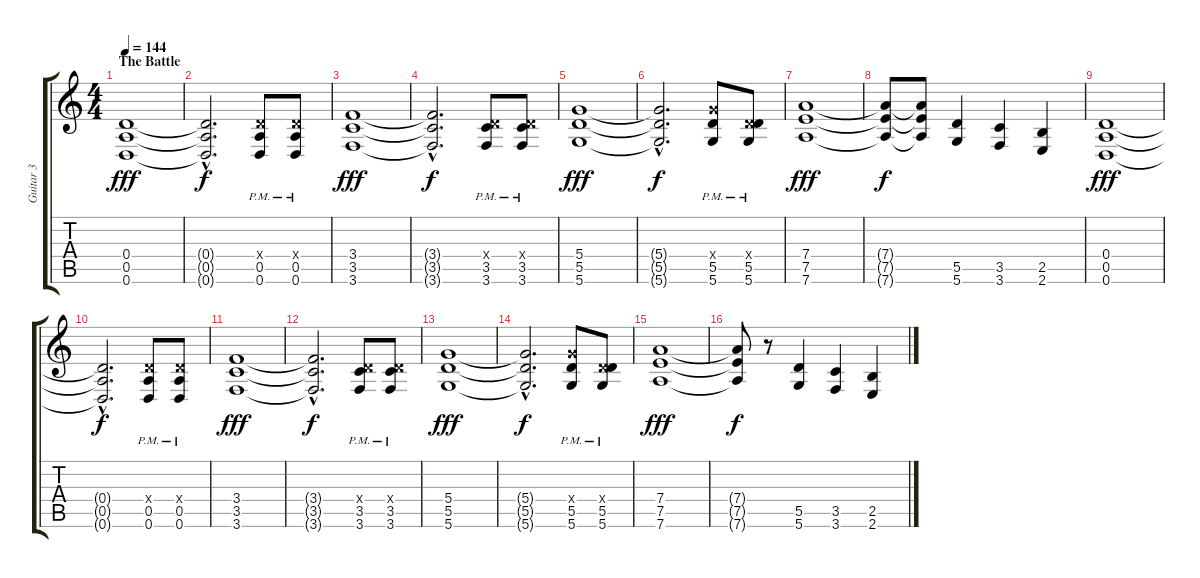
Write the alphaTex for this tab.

\track ("Guitar 3" "Guitar 3") {instrument distortionguitar}
\staff {score tabs}
\tuning (E4 B3 G3 D3 A2 D2) {hide}
\ts (4 4)
\section ("" "The Battle")
\tempo 144
\clef g2
\ks c
(0.4 0.5 0.6).1{dy fff} |
(0.4{hac t} 0.5{hac t} 0.6{hac t}).2{d dy f} (0.4{x} 0.5{pm} 0.6{pm}).8 (0.4{x} 0.5{pm} 0.6{pm}).8 |
(3.4 3.5 3.6).1{dy fff} |
(3.4{hac t} 3.5{hac t} 3.6{hac t}).2{d dy f} (0.4{x} 3.5{pm} 3.6{pm}).8 (0.4{x} 3.5{pm} 3.6{pm}).8 |
(5.4 5.5 5.6).1{dy fff} |
(5.4{hac t} 5.5{hac t} 5.6{hac t}).2{d dy f} (5.4{x} 5.5{pm} 5.6{pm}).8 (0.4{x} 5.5{pm} 5.6{pm}).8 |
(7.4 7.5 7.6).1{dy fff} |
(7.4{t} 7.5{t} 7.6{t}).8{dy f} (7.4{t} 7.5{t} 7.6{t}).8 (5.5 5.6).4 (3.5 3.6).4 (2.5 2.6).4 |
(0.4 0.5 0.6).1{dy fff} |
(0.4{hac t} 0.5{hac t} 0.6{hac t}).2{d dy f} (0.4{x} 0.5{pm} 0.6{pm}).8 (0.4{x} 0.5{pm} 0.6{pm}).8 |
(3.4 3.5 3.6).1{dy fff} |
(3.4{hac t} 3.5{hac t} 3.6{hac t}).2{d dy f} (0.4{x} 3.5{pm} 3.6{pm}).8 (0.4{x} 3.5{pm} 3.6{pm}).8 |
(5.4 5.5 5.6).1{dy fff} |
(5.4{hac t} 5.5{hac t} 5.6{hac t}).2{d dy f} (5.4{x} 5.5{pm} 5.6{pm}).8 (0.4{x} 5.5{pm} 5.6{pm}).8 |
(7.4 7.5 7.6).1{dy fff} |
(7.4{t} 7.5{t} 7.6{t}).8{dy f} r.8 (5.5 5.6).4 (3.5 3.6).4 (2.5 2.6).4
